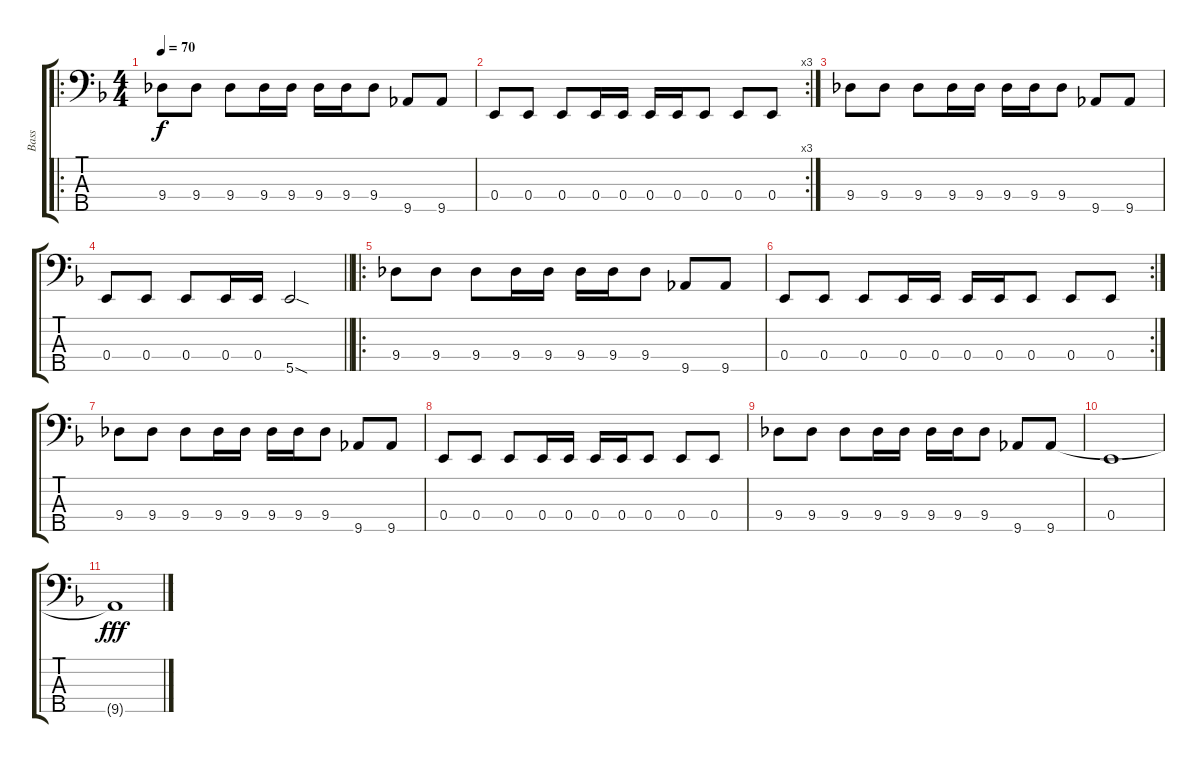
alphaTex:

\track ("Bass" "Bass") {instrument electricbassfinger}
\staff {score tabs}
\tuning (G2 D2 A1 E1 B0) {hide}
\ro
\ts (4 4)
\tempo 70
\clef f4
\ks f
9.4.8{dy f} 9.4.8 9.4.8 9.4.16 9.4.16 9.4.16 9.4.16 9.4.8 9.5.8 9.5.8 |
\rc 3
0.4.8 0.4.8 0.4.8 0.4.16 0.4.16 0.4.16 0.4.16 0.4.8 0.4.8 0.4.8 |
9.4.8 9.4.8 9.4.8 9.4.16 9.4.16 9.4.16 9.4.16 9.4.8 9.5.8 9.5.8 |
\barLineRight lightlight
0.4.8 0.4.8 0.4.8 0.4.16 0.4.16 5.5{sod}.2 |
\ro
9.4.8 9.4.8 9.4.8 9.4.16 9.4.16 9.4.16 9.4.16 9.4.8 9.5.8 9.5.8 |
\rc 2
0.4.8 0.4.8 0.4.8 0.4.16 0.4.16 0.4.16 0.4.16 0.4.8 0.4.8 0.4.8 |
9.4.8 9.4.8 9.4.8 9.4.16 9.4.16 9.4.16 9.4.16 9.4.8 9.5.8 9.5.8 |
0.4.8 0.4.8 0.4.8 0.4.16 0.4.16 0.4.16 0.4.16 0.4.8 0.4.8 0.4.8 |
9.4.8 9.4.8 9.4.8 9.4.16 9.4.16 9.4.16 9.4.16 9.4.8 9.5.8 9.5.8 |
0.4.1 |
9.5{t}.1{dy fff}
